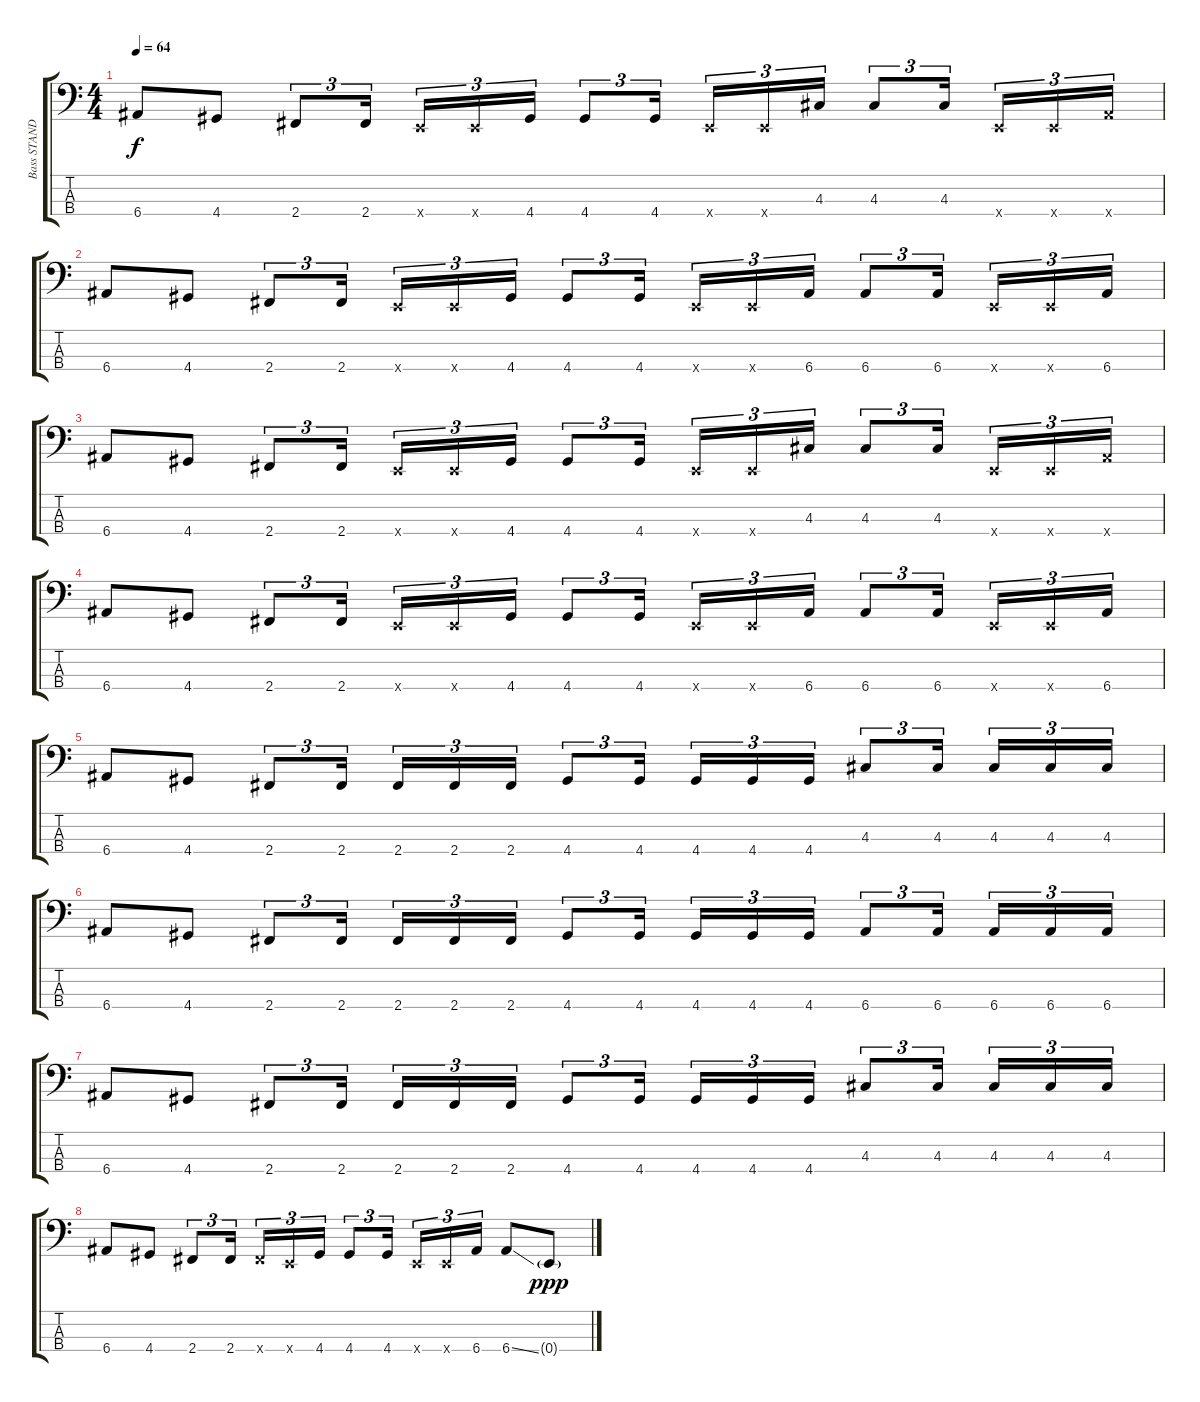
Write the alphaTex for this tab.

\track ("Bass STANDARD" "Bass STAND") {instrument electricbasspick}
\staff {score tabs}
\tuning (G2 D2 A1 E1) {hide}
\ts (4 4)
\tempo 64
\clef f4
\ks c
6.4.8{dy f} 4.4.8 2.4.8{tu (3 2)} 2.4.16{tu (3 2)} 0.4{x}.16{tu (3 2)} 0.4{x}.16{tu (3 2)} 4.4.16{tu (3 2)} 4.4.8{tu (3 2)} 4.4.16{tu (3 2)} 0.4{x}.16{tu (3 2)} 0.4{x}.16{tu (3 2)} 4.3.16{tu (3 2)} 4.3.8{tu (3 2)} 4.3.16{tu (3 2)} 0.4{x}.16{tu (3 2)} 0.4{x}.16{tu (3 2)} 6.4{x}.16{tu (3 2)} |
6.4.8 4.4.8 2.4.8{tu (3 2)} 2.4.16{tu (3 2)} 0.4{x}.16{tu (3 2)} 0.4{x}.16{tu (3 2)} 4.4.16{tu (3 2)} 4.4.8{tu (3 2)} 4.4.16{tu (3 2)} 0.4{x}.16{tu (3 2)} 0.4{x}.16{tu (3 2)} 6.4.16{tu (3 2)} 6.4.8{tu (3 2)} 6.4.16{tu (3 2)} 0.4{x}.16{tu (3 2)} 0.4{x}.16{tu (3 2)} 6.4.16{tu (3 2)} |
6.4.8 4.4.8 2.4.8{tu (3 2)} 2.4.16{tu (3 2)} 0.4{x}.16{tu (3 2)} 0.4{x}.16{tu (3 2)} 4.4.16{tu (3 2)} 4.4.8{tu (3 2)} 4.4.16{tu (3 2)} 0.4{x}.16{tu (3 2)} 0.4{x}.16{tu (3 2)} 4.3.16{tu (3 2)} 4.3.8{tu (3 2)} 4.3.16{tu (3 2)} 0.4{x}.16{tu (3 2)} 0.4{x}.16{tu (3 2)} 6.4{x}.16{tu (3 2)} |
6.4.8 4.4.8 2.4.8{tu (3 2)} 2.4.16{tu (3 2)} 0.4{x}.16{tu (3 2)} 0.4{x}.16{tu (3 2)} 4.4.16{tu (3 2)} 4.4.8{tu (3 2)} 4.4.16{tu (3 2)} 0.4{x}.16{tu (3 2)} 0.4{x}.16{tu (3 2)} 6.4.16{tu (3 2)} 6.4.8{tu (3 2)} 6.4.16{tu (3 2)} 0.4{x}.16{tu (3 2)} 0.4{x}.16{tu (3 2)} 6.4.16{tu (3 2)} |
6.4.8 4.4.8 2.4.8{tu (3 2)} 2.4.16{tu (3 2)} 2.4.16{tu (3 2)} 2.4.16{tu (3 2)} 2.4.16{tu (3 2)} 4.4.8{tu (3 2)} 4.4.16{tu (3 2)} 4.4.16{tu (3 2)} 4.4.16{tu (3 2)} 4.4.16{tu (3 2)} 4.3.8{tu (3 2)} 4.3.16{tu (3 2)} 4.3.16{tu (3 2)} 4.3.16{tu (3 2)} 4.3.16{tu (3 2)} |
6.4.8 4.4.8 2.4.8{tu (3 2)} 2.4.16{tu (3 2)} 2.4.16{tu (3 2)} 2.4.16{tu (3 2)} 2.4.16{tu (3 2)} 4.4.8{tu (3 2)} 4.4.16{tu (3 2)} 4.4.16{tu (3 2)} 4.4.16{tu (3 2)} 4.4.16{tu (3 2)} 6.4.8{tu (3 2)} 6.4.16{tu (3 2)} 6.4.16{tu (3 2)} 6.4.16{tu (3 2)} 6.4.16{tu (3 2)} |
6.4.8 4.4.8 2.4.8{tu (3 2)} 2.4.16{tu (3 2)} 2.4.16{tu (3 2)} 2.4.16{tu (3 2)} 2.4.16{tu (3 2)} 4.4.8{tu (3 2)} 4.4.16{tu (3 2)} 4.4.16{tu (3 2)} 4.4.16{tu (3 2)} 4.4.16{tu (3 2)} 4.3.8{tu (3 2)} 4.3.16{tu (3 2)} 4.3.16{tu (3 2)} 4.3.16{tu (3 2)} 4.3.16{tu (3 2)} |
6.4.8 4.4.8 2.4.8{tu (3 2)} 2.4.16{tu (3 2)} 2.4{x}.16{tu (3 2)} 0.4{x}.16{tu (3 2)} 4.4.16{tu (3 2)} 4.4.8{tu (3 2)} 4.4.16{tu (3 2)} 0.4{x}.16{tu (3 2)} 0.4{x}.16{tu (3 2)} 6.4.16{tu (3 2)} 6.4{ss}.8 0.4{g}.8{dy ppp}
